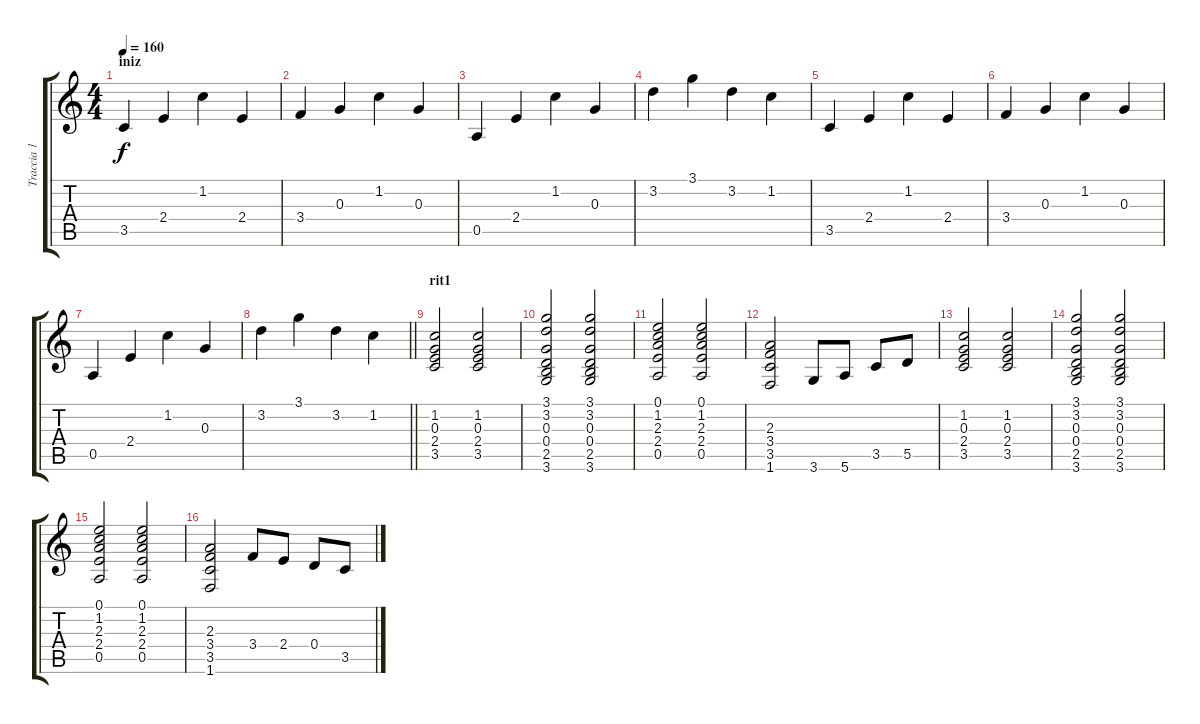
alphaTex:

\track ("Traccia 1" "Traccia 1") {instrument acousticguitarsteel}
\staff {score tabs}
\tuning (E4 B3 G3 D3 A2 E2) {hide}
\ts (4 4)
\section ("" "iniz")
\tempo 160
\clef g2
\ks c
3.5.4{dy f} 2.4.4 1.2.4 2.4.4 |
3.4.4 0.3.4 1.2.4 0.3.4 |
0.5.4 2.4.4 1.2.4 0.3.4 |
3.2.4 3.1.4 3.2.4 1.2.4 |
3.5.4 2.4.4 1.2.4 2.4.4 |
3.4.4 0.3.4 1.2.4 0.3.4 |
0.5.4 2.4.4 1.2.4 0.3.4 |
\barLineRight lightlight
3.2.4 3.1.4 3.2.4 1.2.4 |
\section ("" "rit1")
(1.2 0.3 2.4 3.5).2 (1.2 0.3 2.4 3.5).2 |
(3.1 3.2 0.3 0.4 2.5 3.6).2 (3.1 3.2 0.3 0.4 2.5 3.6).2 |
(0.1 1.2 2.3 2.4 0.5).2 (0.1 1.2 2.3 2.4 0.5).2 |
(2.3 3.4 3.5 1.6).2 3.6.8 5.6.8 3.5.8 5.5.8 |
(1.2 0.3 2.4 3.5).2 (1.2 0.3 2.4 3.5).2 |
(3.1 3.2 0.3 0.4 2.5 3.6).2 (3.1 3.2 0.3 0.4 2.5 3.6).2 |
(0.1 1.2 2.3 2.4 0.5).2 (0.1 1.2 2.3 2.4 0.5).2 |
(2.3 3.4 3.5 1.6).2 3.4.8 2.4.8 0.4.8 3.5.8
